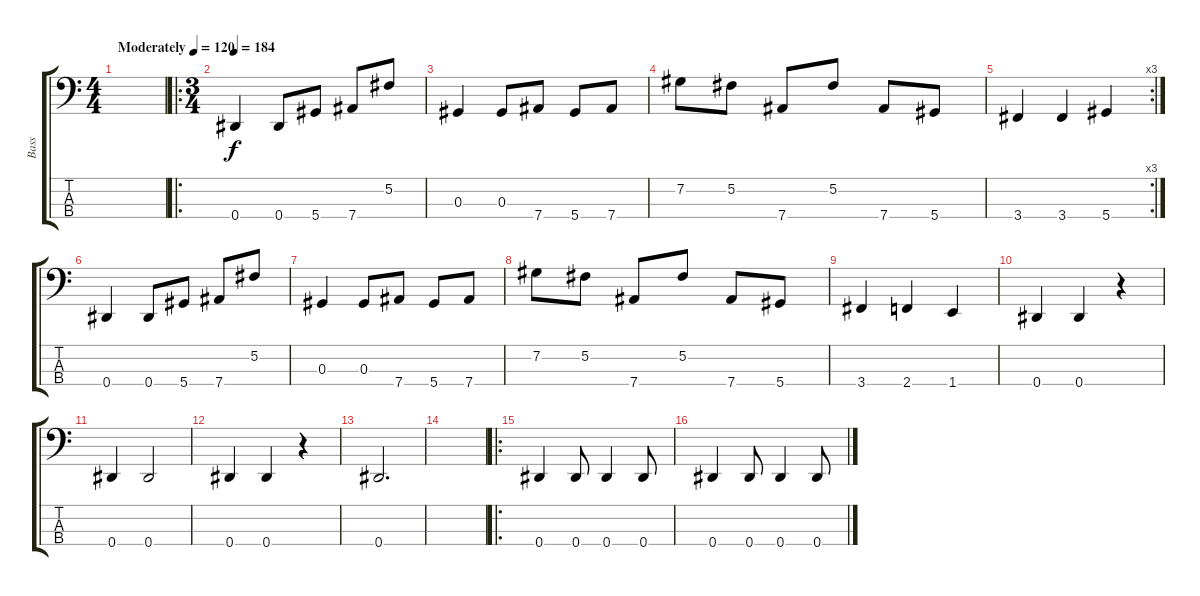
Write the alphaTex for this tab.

\track ("Bass" "Bass") {instrument electricbassfinger}
\staff {score tabs}
\tuning (Gb2 Db2 Ab1 Eb1) {hide}
\ts (4 4)
\tempo (120 "Moderately")
\clef f4
\ks c
|
\ro
\ts (3 4)
\tempo 184
0.4.4 0.4.8 5.4.8 7.4.8 5.2.8 |
0.3.4 0.3.8 7.4.8 5.4.8 7.4.8 |
7.2.8 5.2.8 7.4.8 5.2.8 7.4.8 5.4.8 |
\rc 3
3.4.4 3.4.4 5.4.4 |
0.4.4 0.4.8 5.4.8 7.4.8 5.2.8 |
0.3.4 0.3.8 7.4.8 5.4.8 7.4.8 |
7.2.8 5.2.8 7.4.8 5.2.8 7.4.8 5.4.8 |
3.4.4 2.4.4 1.4.4 |
0.4.4 0.4.4 r.4 |
0.4.4 0.4.2 |
0.4.4 0.4.4 r.4 |
0.4.2{d} |
|
\ro
0.4.4 0.4.8 0.4.4 0.4.8 |
0.4.4 0.4.8 0.4.4 0.4.8
